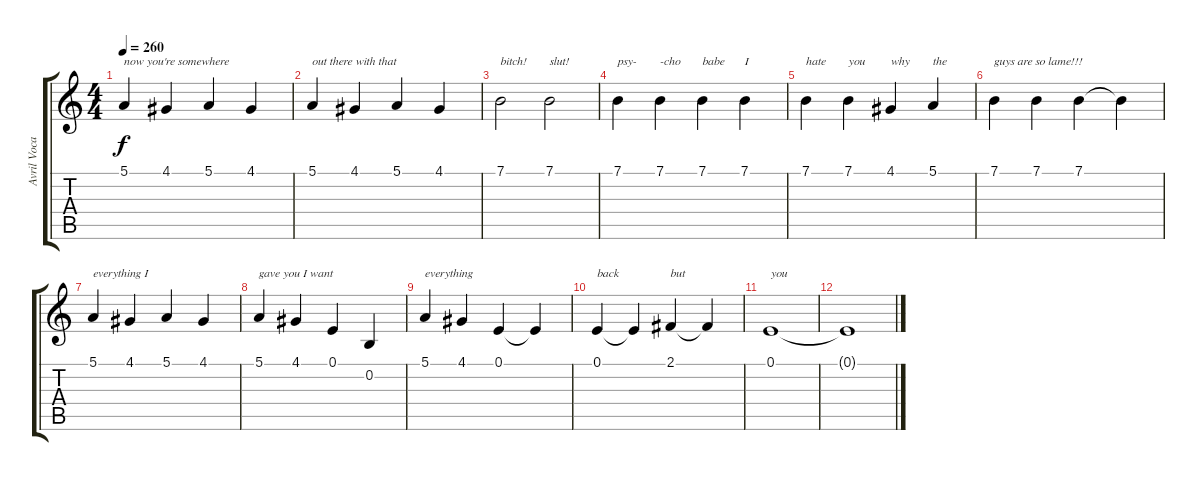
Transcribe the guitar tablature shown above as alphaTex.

\track ("Avril Vocals" "Avril Voca") {instrument clarinet}
\staff {score tabs}
\tuning (E4 B3 G3 D3 A2 E2) {hide}
\ts (4 4)
\tempo 260
\clef g2
\ks c
5.1.4{txt "now you're somewhere" dy f} 4.1.4 5.1.4 4.1.4 |
5.1.4{txt "out there with that"} 4.1.4 5.1.4 4.1.4 |
7.1.2{txt "bitch!"} 7.1.2{txt "slut!"} |
7.1.4{txt "psy-"} 7.1.4{txt "-cho"} 7.1.4{txt "babe"} 7.1.4{txt "I"} |
7.1.4{txt "hate"} 7.1.4{txt "you"} 4.1.4{txt "why"} 5.1.4{txt "the"} |
7.1.4{txt "guys are so lame!!!"} 7.1.4 7.1.4 7.1{t}.4 |
5.1.4{txt "everything I"} 4.1.4 5.1.4 4.1.4 |
5.1.4{txt "gave you I want"} 4.1.4 0.1.4 0.2.4 |
5.1.4{txt "everything"} 4.1.4 0.1.4 0.1{t}.4 |
0.1.4{txt "back"} 0.1{t}.4 2.1.4{txt "but"} 2.1{t}.4 |
0.1.1{txt "you"} |
0.1{t}.1
